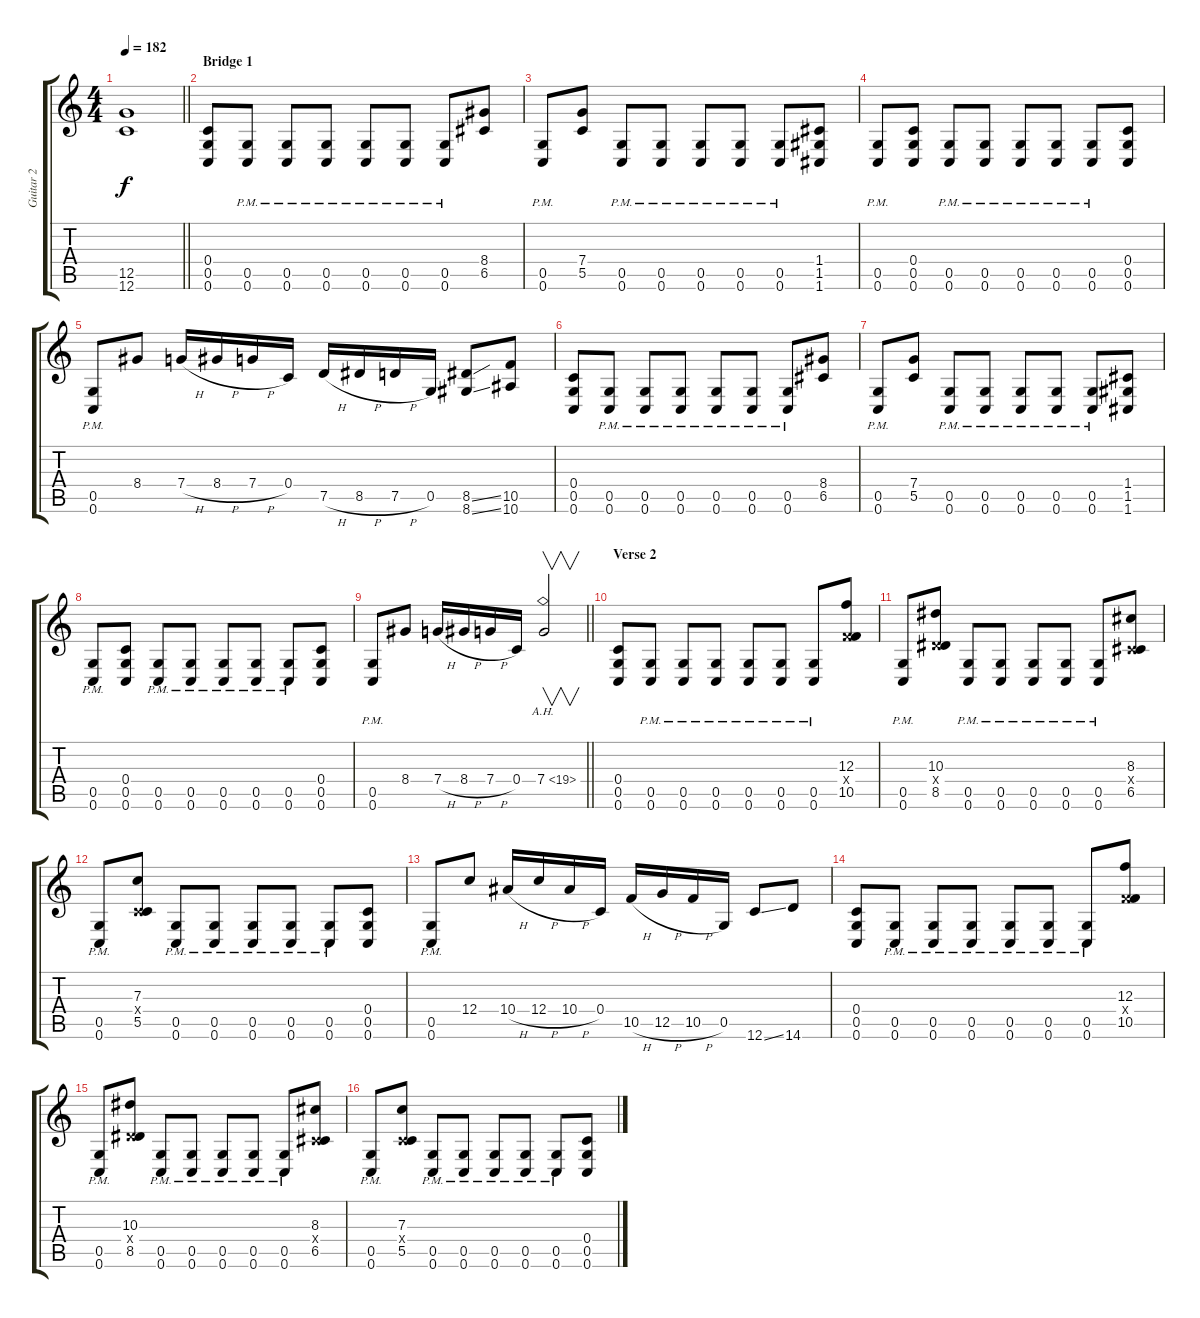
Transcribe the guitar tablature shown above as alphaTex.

\track ("Guitar 2" "Guitar 2") {instrument distortionguitar}
\staff {score tabs}
\tuning (D4 A3 F3 C3 G2 C2) {hide}
\ts (4 4)
\tempo 182
\clef g2
\barLineRight lightlight
\ks c
(12.5{t} 12.6{t}).1{dy f} |
\section ("" "Bridge 1")
(0.4 0.5 0.6).8 (0.5{pm} 0.6{pm}).8 (0.5{pm} 0.6{pm}).8 (0.5{pm} 0.6{pm}).8 (0.5{pm} 0.6{pm}).8 (0.5{pm} 0.6{pm}).8 (0.5{pm} 0.6{pm}).8 (8.4 6.5).8 |
(0.5{pm} 0.6{pm}).8 (7.4 5.5).8 (0.5{pm} 0.6{pm}).8 (0.5{pm} 0.6{pm}).8 (0.5{pm} 0.6{pm}).8 (0.5{pm} 0.6{pm}).8 (0.5{pm} 0.6{pm}).8 (1.4 1.5 1.6).8 |
(0.5{pm} 0.6{pm}).8 (0.4 0.5 0.6).8 (0.5{pm} 0.6{pm}).8 (0.5{pm} 0.6{pm}).8 (0.5{pm} 0.6{pm}).8 (0.5{pm} 0.6{pm}).8 (0.5{pm} 0.6{pm}).8 (0.4 0.5 0.6).8 |
(0.5{pm} 0.6{pm}).8 8.4.8 7.4{h}.16 8.4{h}.16 7.4{h}.16 0.4.16 7.5{h}.16 8.5{h}.16 7.5{h}.16 0.5.16 (8.5{ss} 8.6{ss}).8 (10.5 10.6).8 |
(0.4 0.5 0.6).8 (0.5{pm} 0.6{pm}).8 (0.5{pm} 0.6{pm}).8 (0.5{pm} 0.6{pm}).8 (0.5{pm} 0.6{pm}).8 (0.5{pm} 0.6{pm}).8 (0.5{pm} 0.6{pm}).8 (8.4 6.5).8 |
(0.5{pm} 0.6{pm}).8 (7.4 5.5).8 (0.5{pm} 0.6{pm}).8 (0.5{pm} 0.6{pm}).8 (0.5{pm} 0.6{pm}).8 (0.5{pm} 0.6{pm}).8 (0.5{pm} 0.6{pm}).8 (1.4 1.5 1.6).8 |
(0.5{pm} 0.6{pm}).8 (0.4 0.5 0.6).8 (0.5{pm} 0.6{pm}).8 (0.5{pm} 0.6{pm}).8 (0.5{pm} 0.6{pm}).8 (0.5{pm} 0.6{pm}).8 (0.5{pm} 0.6{pm}).8 (0.4 0.5 0.6).8 |
\barLineRight lightlight
(0.5{pm} 0.6{pm}).8 8.4.8 7.4{h}.16 8.4{h}.16 7.4{h}.16 0.4.16 7.4{ah 12}.2{v instrument guitarharmonics} |
\section ("" "Verse 2")
(0.4 0.5 0.6).8{instrument distortionguitar} (0.5{pm} 0.6{pm}).8 (0.5{pm} 0.6{pm}).8 (0.5{pm} 0.6{pm}).8 (0.5{pm} 0.6{pm}).8 (0.5{pm} 0.6{pm}).8 (0.5{pm} 0.6{pm}).8 (12.3 5.4{x} 10.5).8 |
(0.5{pm} 0.6{pm}).8 (10.3 3.4{x} 8.5).8 (0.5{pm} 0.6{pm}).8 (0.5{pm} 0.6{pm}).8 (0.5{pm} 0.6{pm}).8 (0.5{pm} 0.6{pm}).8 (0.5{pm} 0.6{pm}).8 (8.3 0.4{x} 6.5).8 |
(0.5{pm} 0.6{pm}).8 (7.3 0.4{x} 5.5).8 (0.5{pm} 0.6{pm}).8 (0.5{pm} 0.6{pm}).8 (0.5{pm} 0.6{pm}).8 (0.5{pm} 0.6{pm}).8 (0.5{pm} 0.6{pm}).8 (0.4 0.5 0.6).8 |
(0.5{pm} 0.6{pm}).8 12.4.8 10.4{h}.16 12.4{h}.16 10.4{h}.16 0.4.16 10.5{h}.16 12.5{h}.16 10.5{h}.16 0.5.16 12.6{ss}.8 14.6.8 |
(0.4 0.5 0.6).8 (0.5{pm} 0.6{pm}).8 (0.5{pm} 0.6{pm}).8 (0.5{pm} 0.6{pm}).8 (0.5{pm} 0.6{pm}).8 (0.5{pm} 0.6{pm}).8 (0.5{pm} 0.6{pm}).8 (12.3 5.4{x} 10.5).8 |
(0.5{pm} 0.6{pm}).8 (10.3 3.4{x} 8.5).8 (0.5{pm} 0.6{pm}).8 (0.5{pm} 0.6{pm}).8 (0.5{pm} 0.6{pm}).8 (0.5{pm} 0.6{pm}).8 (0.5{pm} 0.6{pm}).8 (8.3 0.4{x} 6.5).8 |
(0.5{pm} 0.6{pm}).8 (7.3 0.4{x} 5.5).8 (0.5{pm} 0.6{pm}).8 (0.5{pm} 0.6{pm}).8 (0.5{pm} 0.6{pm}).8 (0.5{pm} 0.6{pm}).8 (0.5{pm} 0.6{pm}).8 (0.4 0.5 0.6).8
